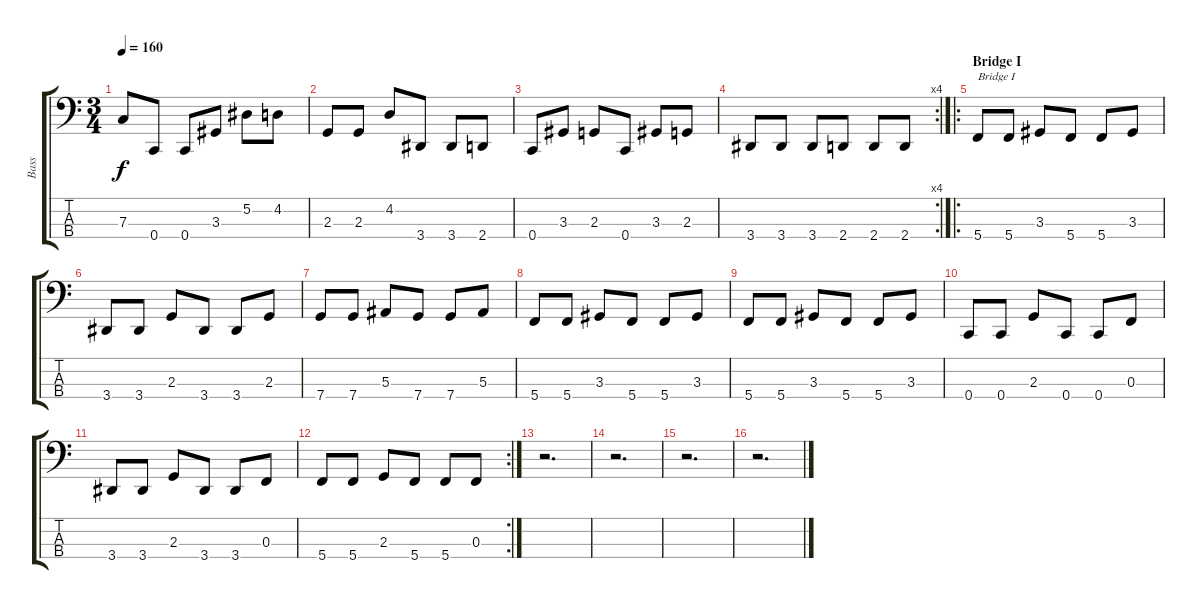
\track ("Bass" "Bass") {instrument electricbasspick}
\staff {score tabs}
\tuning (Eb2 Bb1 F1 C1) {hide}
\ts (3 4)
\tempo 160
\clef f4
\ks c
7.3.8{dy f} 0.4.8 0.4.8 3.3.8 5.2.8 4.2.8 |
2.3.8 2.3.8 4.2.8 3.4.8 3.4.8 2.4.8 |
0.4.8 3.3.8 2.3.8 0.4.8 3.3.8 2.3.8 |
\rc 4
3.4.8 3.4.8 3.4.8 2.4.8 2.4.8 2.4.8 |
\ro
\section ("" "Bridge I")
5.4.8{txt "Bridge I"} 5.4.8 3.3.8 5.4.8 5.4.8 3.3.8 |
3.4.8 3.4.8 2.3.8 3.4.8 3.4.8 2.3.8 |
7.4.8 7.4.8 5.3.8 7.4.8 7.4.8 5.3.8 |
5.4.8 5.4.8 3.3.8 5.4.8 5.4.8 3.3.8 |
5.4.8 5.4.8 3.3.8 5.4.8 5.4.8 3.3.8 |
0.4.8 0.4.8 2.3.8 0.4.8 0.4.8 0.3.8 |
3.4.8 3.4.8 2.3.8 3.4.8 3.4.8 0.3.8 |
\rc 2
5.4.8 5.4.8 2.3.8 5.4.8 5.4.8 0.3.8 |
r.2{d} |
r.2{d} |
r.2{d} |
r.2{d}
